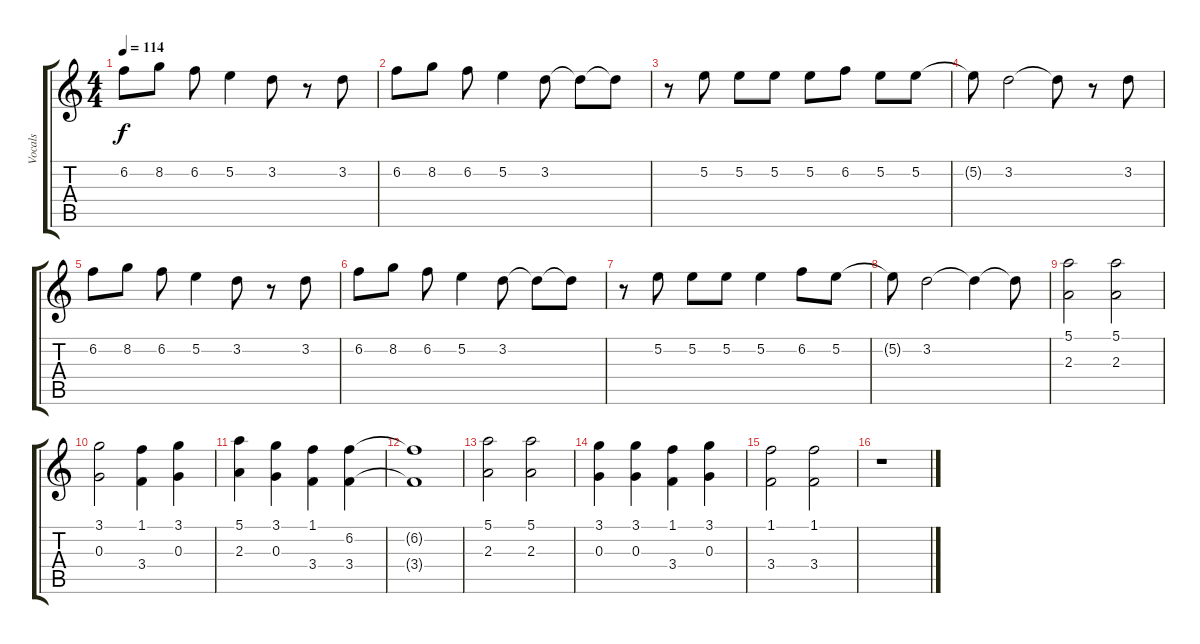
\track ("Vocals" "Vocals") {instrument flute}
\staff {score tabs}
\tuning (E5 B4 G4 D4 A3 E3) {hide}
\ts (4 4)
\tempo 114
\clef g2
\ks c
6.2.8{dy f} 8.2.8 6.2.8 5.2.4 3.2.8 r.8 3.2.8 |
6.2.8 8.2.8 6.2.8 5.2.4 3.2.8 3.2{t}.8 3.2{t}.8 |
r.8 5.2.8 5.2.8 5.2.8 5.2.8 6.2.8 5.2.8 5.2.8 |
5.2{t}.8 3.2.2 3.2{t}.8 r.8 3.2.8 |
6.2.8 8.2.8 6.2.8 5.2.4 3.2.8 r.8 3.2.8 |
6.2.8 8.2.8 6.2.8 5.2.4 3.2.8 3.2{t}.8 3.2{t}.8 |
r.8 5.2.8 5.2.8 5.2.8 5.2.4 6.2.8 5.2.8 |
5.2{t}.8 3.2.2 3.2{t}.4 3.2{t}.8 |
(5.1 2.3).2 (5.1 2.3).2 |
(3.1 0.3).2 (1.1 3.4).4 (3.1 0.3).4 |
(5.1 2.3).4 (3.1 0.3).4 (1.1 3.4).4 (6.2 3.4).4 |
(6.2{t} 3.4{t}).1 |
(5.1 2.3).2 (5.1 2.3).2 |
(3.1 0.3).4 (3.1 0.3).4 (1.1 3.4).4 (3.1 0.3).4 |
(1.1 3.4).2 (1.1 3.4).2 |
r.1
